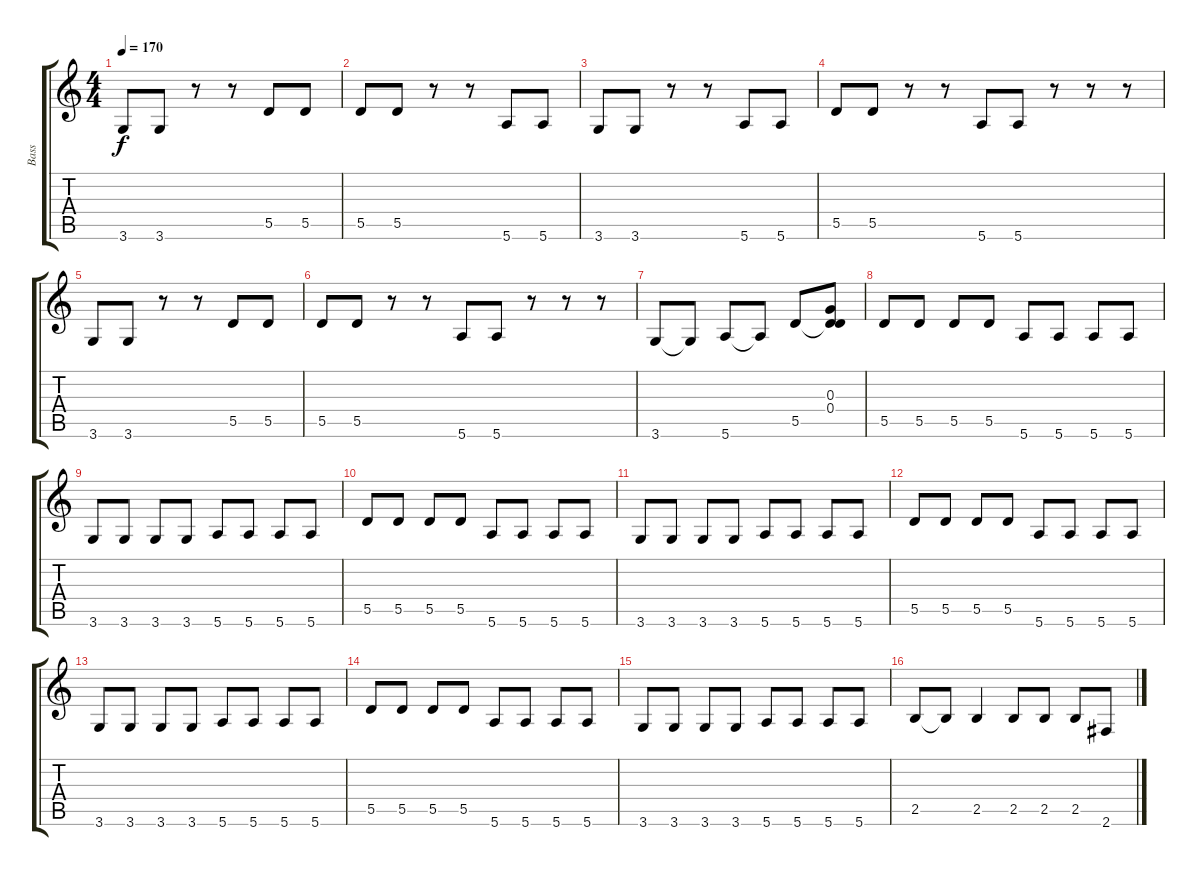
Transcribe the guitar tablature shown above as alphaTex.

\track ("Bass" "Bass") {instrument electricbassfinger}
\staff {score tabs}
\tuning (E4 B3 G3 D3 A2 E2) {hide}
\ts (4 4)
\tempo 170
\clef g2
\ks c
3.6.8{dy f} 3.6.8 r.8 r.8 5.5.8 5.5.8 |
5.5.8 5.5.8 r.8 r.8 5.6.8 5.6.8 |
3.6.8 3.6.8 r.8 r.8 5.6.8 5.6.8 |
5.5.8 5.5.8 r.8 r.8 5.6.8 5.6.8 r.8 r.8 r.8 |
3.6.8 3.6.8 r.8 r.8 5.5.8 5.5.8 |
5.5.8 5.5.8 r.8 r.8 5.6.8 5.6.8 r.8 r.8 r.8 |
3.6.8 3.6{t}.8 5.6.8 5.6{t}.8 5.5.8 (0.3 0.4 5.5{t}).8 |
5.5.8 5.5.8 5.5.8 5.5.8 5.6.8 5.6.8 5.6.8 5.6.8 |
3.6.8 3.6.8 3.6.8 3.6.8 5.6.8 5.6.8 5.6.8 5.6.8 |
5.5.8 5.5.8 5.5.8 5.5.8 5.6.8 5.6.8 5.6.8 5.6.8 |
3.6.8 3.6.8 3.6.8 3.6.8 5.6.8 5.6.8 5.6.8 5.6.8 |
5.5.8 5.5.8 5.5.8 5.5.8 5.6.8 5.6.8 5.6.8 5.6.8 |
3.6.8 3.6.8 3.6.8 3.6.8 5.6.8 5.6.8 5.6.8 5.6.8 |
5.5.8 5.5.8 5.5.8 5.5.8 5.6.8 5.6.8 5.6.8 5.6.8 |
3.6.8 3.6.8 3.6.8 3.6.8 5.6.8 5.6.8 5.6.8 5.6.8 |
2.5.8 2.5{t}.8 2.5.4 2.5.8 2.5.8 2.5.8 2.6.8
